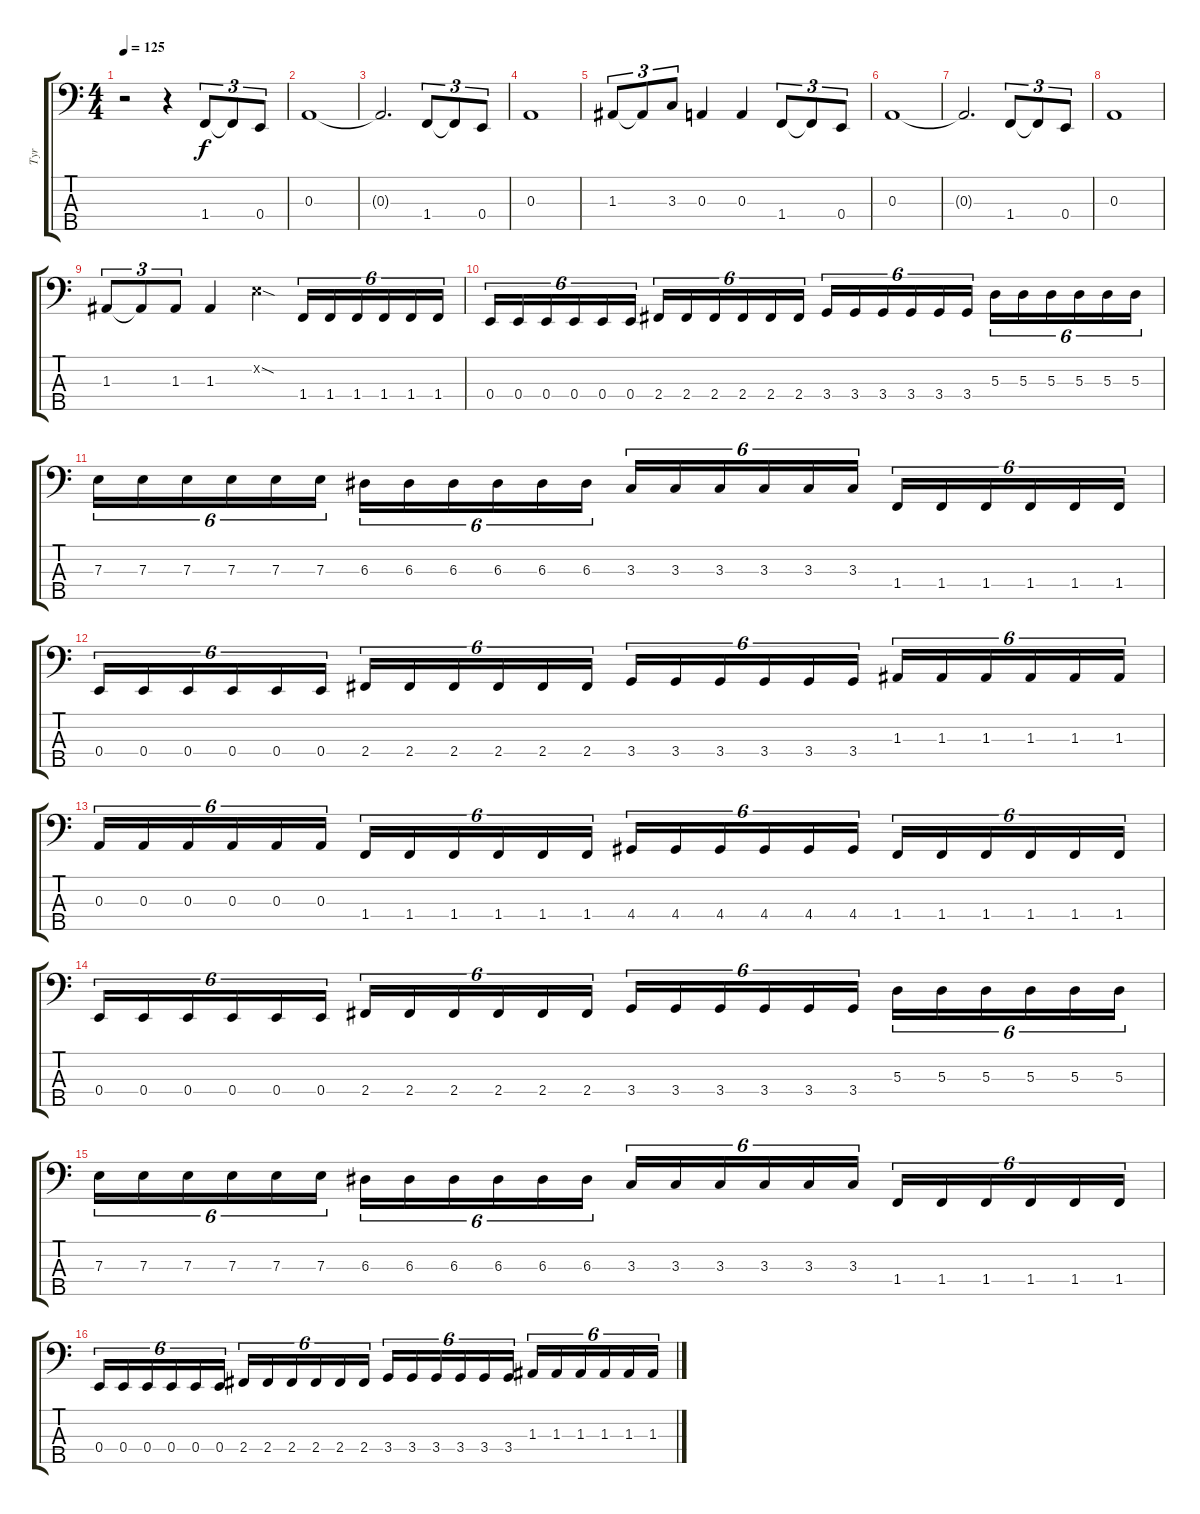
\track ("Tyr" "Tyr") {instrument electricbassfinger}
\staff {score tabs}
\tuning (G2 D2 A1 E1 B0) {hide}
\ts (4 4)
\tempo 125
\clef f4
\ks c
r.2{dy f instrument electricbassfinger} r.4 1.4.8{tu (3 2)} 1.4{t}.8{tu (3 2)} 0.4.8{tu (3 2)} |
0.3.1 |
0.3{t}.2{d} 1.4.8{tu (3 2)} 1.4{t}.8{tu (3 2)} 0.4.8{tu (3 2)} |
0.3.1 |
1.3.8{tu (3 2)} 1.3{t}.8{tu (3 2)} 3.3.8{tu (3 2)} 0.3.4 0.3.4 1.4.8{tu (3 2)} 1.4{t}.8{tu (3 2)} 0.4.8{tu (3 2)} |
0.3.1 |
0.3{t}.2{d} 1.4.8{tu (3 2)} 1.4{t}.8{tu (3 2)} 0.4.8{tu (3 2)} |
0.3.1 |
1.3.8{tu (3 2)} 1.3{t}.8{tu (3 2)} 1.3.8{tu (3 2)} 1.3.4 2.2{sod x}.4 1.4.16{tu (6 4)} 1.4.16{tu (6 4)} 1.4.16{tu (6 4)} 1.4.16{tu (6 4)} 1.4.16{tu (6 4)} 1.4.16{tu (6 4)} |
0.4.16{tu (6 4)} 0.4.16{tu (6 4)} 0.4.16{tu (6 4)} 0.4.16{tu (6 4)} 0.4.16{tu (6 4)} 0.4.16{tu (6 4)} 2.4.16{tu (6 4)} 2.4.16{tu (6 4)} 2.4.16{tu (6 4)} 2.4.16{tu (6 4)} 2.4.16{tu (6 4)} 2.4.16{tu (6 4)} 3.4.16{tu (6 4)} 3.4.16{tu (6 4)} 3.4.16{tu (6 4)} 3.4.16{tu (6 4)} 3.4.16{tu (6 4)} 3.4.16{tu (6 4)} 5.3.16{tu (6 4)} 5.3.16{tu (6 4)} 5.3.16{tu (6 4)} 5.3.16{tu (6 4)} 5.3.16{tu (6 4)} 5.3.16{tu (6 4)} |
7.3.16{tu (6 4)} 7.3.16{tu (6 4)} 7.3.16{tu (6 4)} 7.3.16{tu (6 4)} 7.3.16{tu (6 4)} 7.3.16{tu (6 4)} 6.3.16{tu (6 4)} 6.3.16{tu (6 4)} 6.3.16{tu (6 4)} 6.3.16{tu (6 4)} 6.3.16{tu (6 4)} 6.3.16{tu (6 4)} 3.3.16{tu (6 4)} 3.3.16{tu (6 4)} 3.3.16{tu (6 4)} 3.3.16{tu (6 4)} 3.3.16{tu (6 4)} 3.3.16{tu (6 4)} 1.4.16{tu (6 4)} 1.4.16{tu (6 4)} 1.4.16{tu (6 4)} 1.4.16{tu (6 4)} 1.4.16{tu (6 4)} 1.4.16{tu (6 4)} |
0.4.16{tu (6 4)} 0.4.16{tu (6 4)} 0.4.16{tu (6 4)} 0.4.16{tu (6 4)} 0.4.16{tu (6 4)} 0.4.16{tu (6 4)} 2.4.16{tu (6 4)} 2.4.16{tu (6 4)} 2.4.16{tu (6 4)} 2.4.16{tu (6 4)} 2.4.16{tu (6 4)} 2.4.16{tu (6 4)} 3.4.16{tu (6 4)} 3.4.16{tu (6 4)} 3.4.16{tu (6 4)} 3.4.16{tu (6 4)} 3.4.16{tu (6 4)} 3.4.16{tu (6 4)} 1.3.16{tu (6 4)} 1.3.16{tu (6 4)} 1.3.16{tu (6 4)} 1.3.16{tu (6 4)} 1.3.16{tu (6 4)} 1.3.16{tu (6 4)} |
0.3.16{tu (6 4)} 0.3.16{tu (6 4)} 0.3.16{tu (6 4)} 0.3.16{tu (6 4)} 0.3.16{tu (6 4)} 0.3.16{tu (6 4)} 1.4.16{tu (6 4)} 1.4.16{tu (6 4)} 1.4.16{tu (6 4)} 1.4.16{tu (6 4)} 1.4.16{tu (6 4)} 1.4.16{tu (6 4)} 4.4.16{tu (6 4)} 4.4.16{tu (6 4)} 4.4.16{tu (6 4)} 4.4.16{tu (6 4)} 4.4.16{tu (6 4)} 4.4.16{tu (6 4)} 1.4.16{tu (6 4)} 1.4.16{tu (6 4)} 1.4.16{tu (6 4)} 1.4.16{tu (6 4)} 1.4.16{tu (6 4)} 1.4.16{tu (6 4)} |
0.4.16{tu (6 4)} 0.4.16{tu (6 4)} 0.4.16{tu (6 4)} 0.4.16{tu (6 4)} 0.4.16{tu (6 4)} 0.4.16{tu (6 4)} 2.4.16{tu (6 4)} 2.4.16{tu (6 4)} 2.4.16{tu (6 4)} 2.4.16{tu (6 4)} 2.4.16{tu (6 4)} 2.4.16{tu (6 4)} 3.4.16{tu (6 4)} 3.4.16{tu (6 4)} 3.4.16{tu (6 4)} 3.4.16{tu (6 4)} 3.4.16{tu (6 4)} 3.4.16{tu (6 4)} 5.3.16{tu (6 4)} 5.3.16{tu (6 4)} 5.3.16{tu (6 4)} 5.3.16{tu (6 4)} 5.3.16{tu (6 4)} 5.3.16{tu (6 4)} |
7.3.16{tu (6 4)} 7.3.16{tu (6 4)} 7.3.16{tu (6 4)} 7.3.16{tu (6 4)} 7.3.16{tu (6 4)} 7.3.16{tu (6 4)} 6.3.16{tu (6 4)} 6.3.16{tu (6 4)} 6.3.16{tu (6 4)} 6.3.16{tu (6 4)} 6.3.16{tu (6 4)} 6.3.16{tu (6 4)} 3.3.16{tu (6 4)} 3.3.16{tu (6 4)} 3.3.16{tu (6 4)} 3.3.16{tu (6 4)} 3.3.16{tu (6 4)} 3.3.16{tu (6 4)} 1.4.16{tu (6 4)} 1.4.16{tu (6 4)} 1.4.16{tu (6 4)} 1.4.16{tu (6 4)} 1.4.16{tu (6 4)} 1.4.16{tu (6 4)} |
0.4.16{tu (6 4)} 0.4.16{tu (6 4)} 0.4.16{tu (6 4)} 0.4.16{tu (6 4)} 0.4.16{tu (6 4)} 0.4.16{tu (6 4)} 2.4.16{tu (6 4)} 2.4.16{tu (6 4)} 2.4.16{tu (6 4)} 2.4.16{tu (6 4)} 2.4.16{tu (6 4)} 2.4.16{tu (6 4)} 3.4.16{tu (6 4)} 3.4.16{tu (6 4)} 3.4.16{tu (6 4)} 3.4.16{tu (6 4)} 3.4.16{tu (6 4)} 3.4.16{tu (6 4)} 1.3.16{tu (6 4)} 1.3.16{tu (6 4)} 1.3.16{tu (6 4)} 1.3.16{tu (6 4)} 1.3.16{tu (6 4)} 1.3.16{tu (6 4)}
